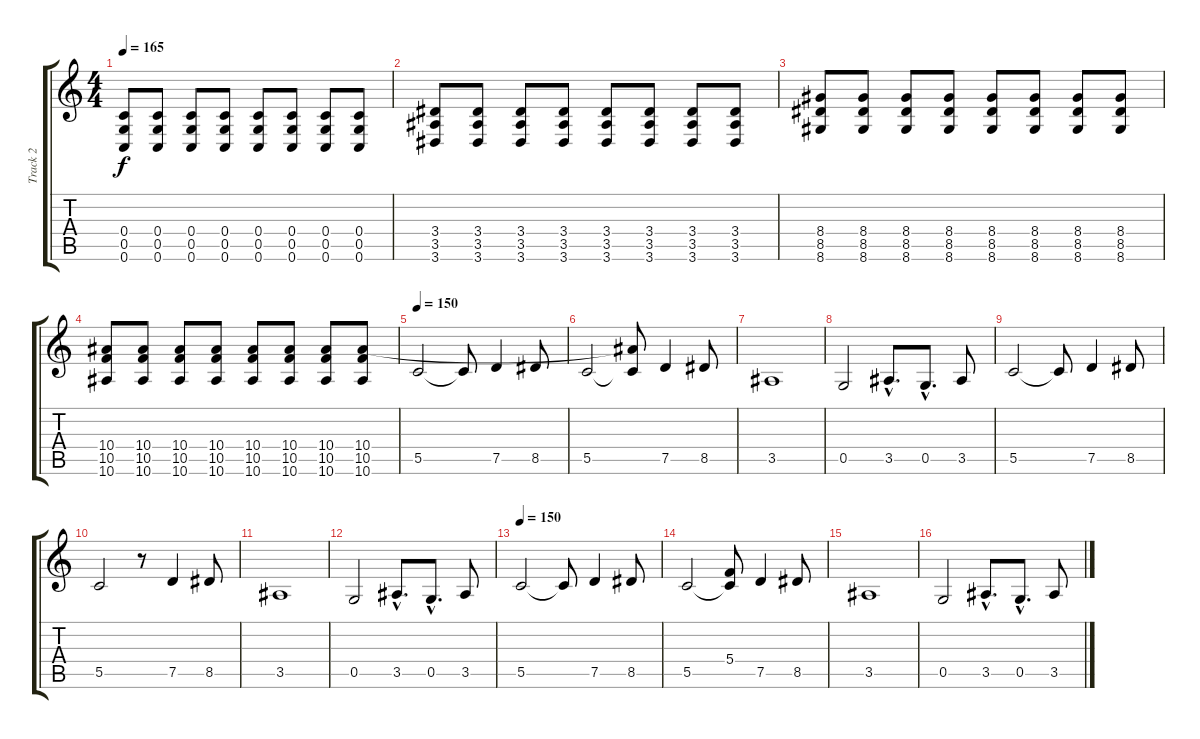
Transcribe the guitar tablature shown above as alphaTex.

\track ("Track 2" "Track 2") {instrument overdrivenguitar}
\staff {score tabs}
\tuning (D4 A3 F3 C3 G2 C2) {hide}
\ts (4 4)
\tempo 165
\clef g2
\ks c
(0.4 0.5 0.6).8{dy f} (0.4 0.5 0.6).8 (0.4 0.5 0.6).8 (0.4 0.5 0.6).8 (0.4 0.5 0.6).8 (0.4 0.5 0.6).8 (0.4 0.5 0.6).8 (0.4 0.5 0.6).8 |
(3.4 3.5 3.6).8 (3.4 3.5 3.6).8 (3.4 3.5 3.6).8 (3.4 3.5 3.6).8 (3.4 3.5 3.6).8 (3.4 3.5 3.6).8 (3.4 3.5 3.6).8 (3.4 3.5 3.6).8 |
(8.4 8.5 8.6).8 (8.4 8.5 8.6).8 (8.4 8.5 8.6).8 (8.4 8.5 8.6).8 (8.4 8.5 8.6).8 (8.4 8.5 8.6).8 (8.4 8.5 8.6).8 (8.4 8.5 8.6).8 |
(10.4 10.5 10.6).8 (10.4 10.5 10.6).8 (10.4 10.5 10.6).8 (10.4 10.5 10.6).8 (10.4 10.5 10.6).8 (10.4 10.5 10.6).8 (10.4 10.5 10.6).8 (10.4 10.5 10.6).8 |
\tempo 150
5.5.2 5.5{t}.8 7.5.4 8.5.8 |
5.5.2 (10.4{t} 5.5{t}).8 7.5.4 8.5.8 |
3.5.1 |
0.5.2 3.5{hac}.8{d} 0.5{hac}.8{d} 3.5.8 |
5.5.2 5.5{t}.8 7.5.4 8.5.8 |
5.5.2 r.8 7.5.4 8.5.8 |
3.5.1 |
0.5.2 3.5{hac}.8{d} 0.5{hac}.8{d} 3.5.8 |
\tempo 150
5.5.2 5.5{t}.8 7.5.4 8.5.8 |
5.5.2 (5.4 5.5{t}).8 7.5.4 8.5.8 |
3.5.1 |
0.5.2 3.5{hac}.8{d} 0.5{hac}.8{d} 3.5.8
